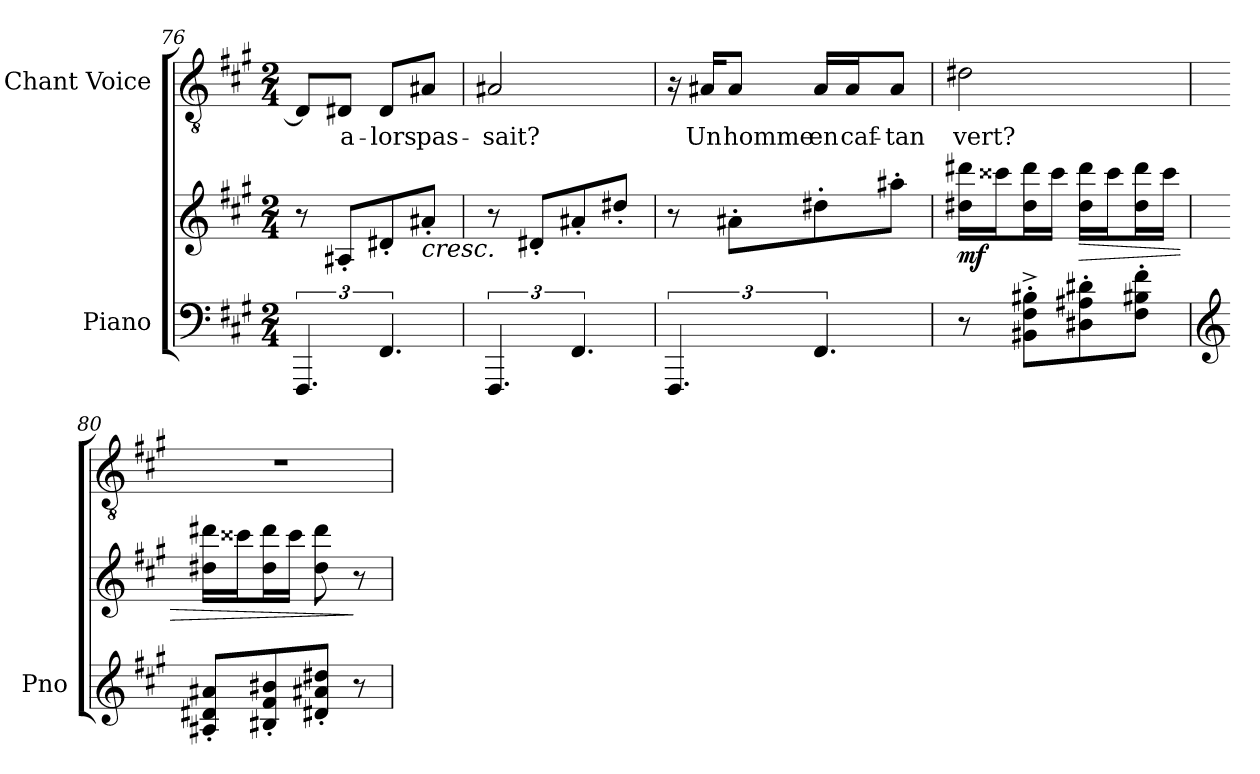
**kern	**kern	**dynam	**kern	**text
*part2	*part2	*part2	*part1	*part1
*staff3	*staff2	*staff2/3	*staff1	*staff1
*I"Piano	*	*	*I"Chant Voice	*
*I'Pno	*	*	*	*
*clefF4	*clefG2	*	*clefGv2	*
*k[f#c#g#]	*k[f#c#g#]	*	*k[f#c#g#]	*
*M2/4	*M2/4	*	*M2/4	*
=76	=76	=76	=76	=76
6.FFF#/	8r	.	8D#/L]	.
!	!	!	!	!LO:LY:b
.	8A#X'/L	.	8D#X/J	a-
!	!	!	!	!LO:LY:b
6.FF#/	8d#X'/	.	8D#/L	-lors
!	!LO:TX:b:i:t=cresc.	!	!	!
!	!	!	!	!LO:LY:b
.	8a#X'/J	.	8A#X/J	pas-
=77	=77	=77	=77	=77
!	!	!	!	!LO:LY:b
6.FFF#/	8r	.	2A#X/	-sait?
.	8d#X'/L	.	.	.
6.FF#/	8a#X'/	.	.	.
.	8dd#X'/J	.	.	.
!!LO:LB:g=z
=78	=78	=78	=78	=78
6.FFF#/	8r	.	16r	.
!	!	!	!	!LO:LY:b
.	.	.	16A#X/KL	Un
!	!	!	!	!LO:LY:b
.	8a#X'\L	.	8A#/J	homme
!	!	!	!	!LO:LY:b
6.FF#/	8dd#X'\	.	16A#/LL	en
!	!	!	!	!LO:LY:b
.	.	.	16A#/J	caf-
!	!	!	!	!LO:LY:b
.	8aa#X'\J	.	8A#/J	-tan
=79	=79	=79	=79	=79
!	!	!LO:DY:b	!	!LO:LY:b
8r	16dd#X\ 16ddd#X\LL	mf	2d#X\	vert?
.	16ccc##X\J	.	.	.
8BB#X\'^< 8F#\'^< 8B#X\'^<L	16dd#\ 16ddd#\L	.	.	.
.	16ccc##\JJ	.	.	.
!	!	!LO:HP:b	!	!
8D#X\' 8A#X\' 8d#X\'	16dd#\ 16ddd#\LL	>	.	.
.	16ccc##\J	.	.	.
8F#\' 8B#X\' 8f#\'J	16dd#\ 16ddd#\L	.	.	.
.	16ccc##\JJ	.	.	.
=80	=80	=80	=80	=80
*clefG2	*	*	*	*
8A#X/' 8d#X/' 8a#X/'L	16dd#X\ 16ddd#X\LL	.	2r	.
.	16ccc##X\J	.	.	.
8B#X/' 8f#/' 8b#X/'	16dd#\ 16ddd#\L	.	.	.
.	16ccc##\JJ	.	.	.
8d#X/' 8a#X/' 8dd#X/'J	8dd#\ 8ddd#\	.	.	.
8r	8r	]	.	.
=	=	=	=	=
*-	*-	*-	*-	*-
